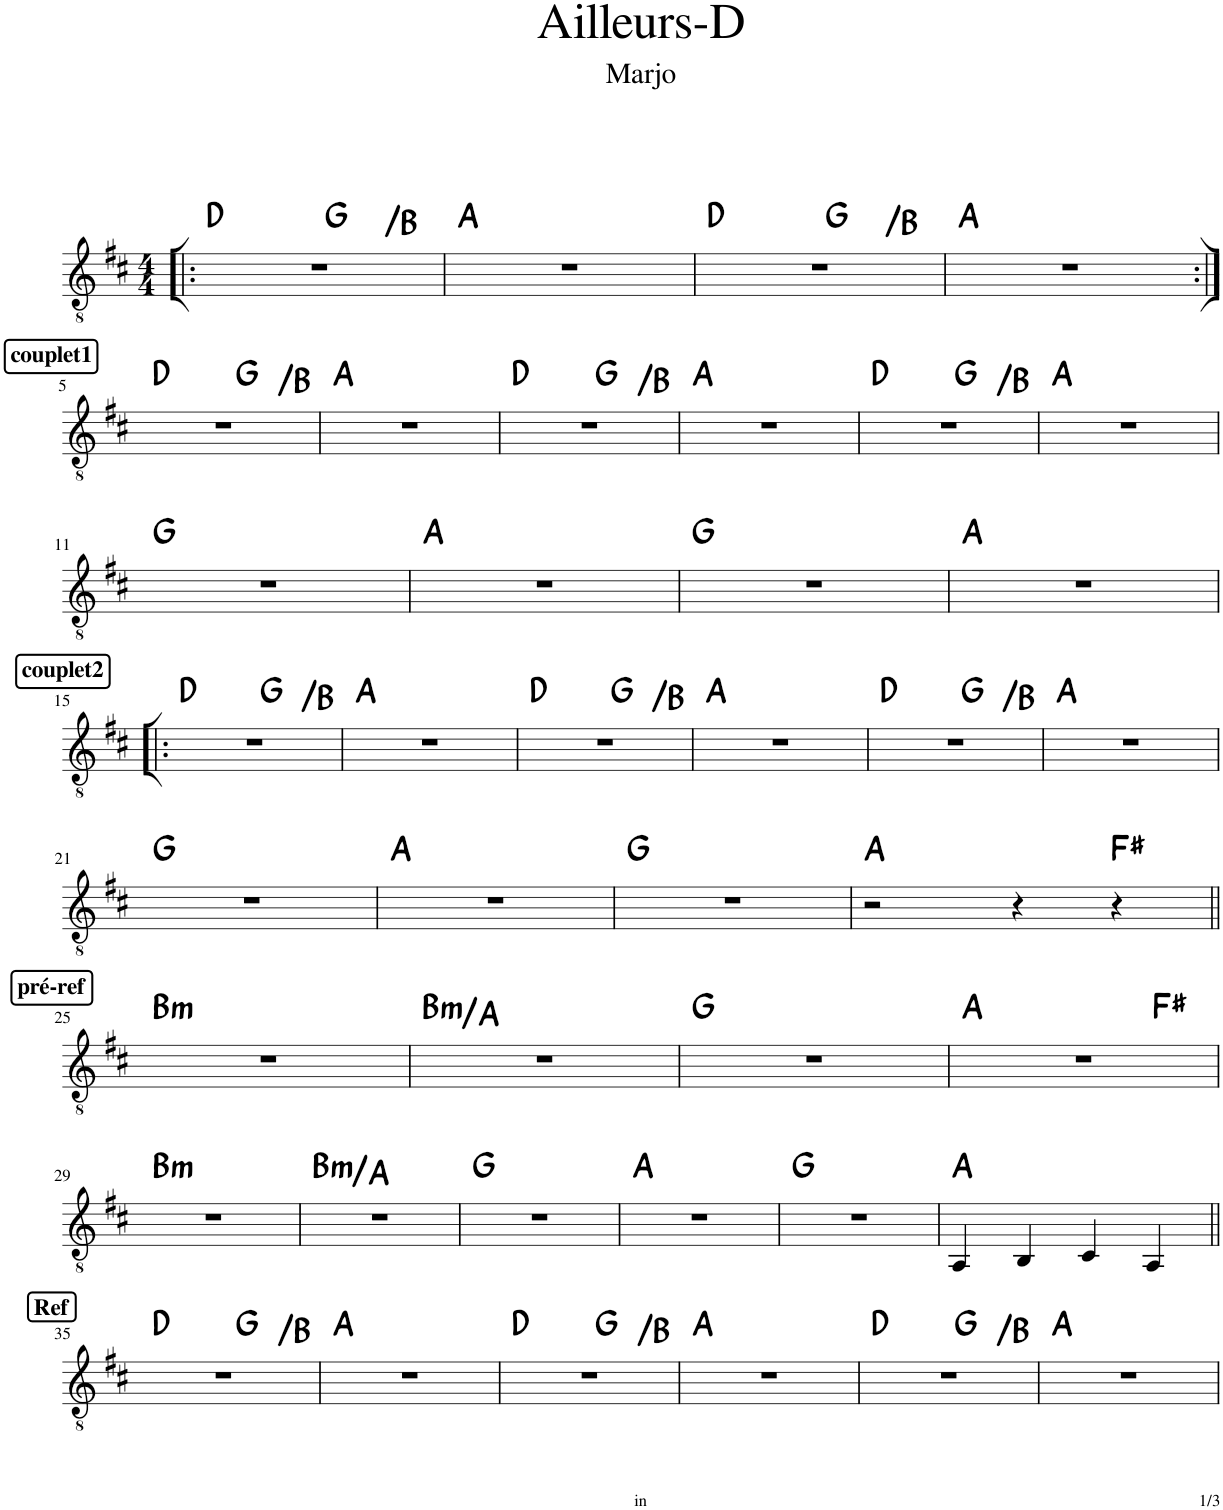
**kern	**harte
*part1	*part1
*staff1	*
*I"Classical Guitar	*
*I'Guit.	*
*clefGv2	*
*k[f#c#]	*
*M4/4	*
=1!|:	=1!|:
!	!LO:H:n=2:kt=N.C.
*^	*
1r	2ryy	D:maj N
.	2ryy	G:maj
*v	*v	*
=2	=2
1r	A:maj
=3	=3
!	!LO:H:n=2:kt=N.C.
*^	*
1r	2ryy	D:maj N
.	2ryy	G:maj
*v	*v	*
=4	=4
1r	A:maj
!!LO:LB:g=z
!!LO:REH:place=s1:a:B:cj:fs=11:t=couplet1
=5:|!	=5:|!
!	!LO:H:n=2:kt=N.C.
*^	*
1r	2ryy	D:maj N
.	2ryy	G:maj
*v	*v	*
=6	=6
1r	A:maj
=7	=7
!	!LO:H:n=2:kt=N.C.
*^	*
1r	2ryy	D:maj N
.	2ryy	G:maj
*v	*v	*
=8	=8
1r	A:maj
=9	=9
!	!LO:H:n=2:kt=N.C.
*^	*
1r	2ryy	D:maj N
.	2ryy	G:maj
*v	*v	*
=10	=10
1r	A:maj
!!LO:LB:g=z
=11	=11
1r	G:maj
=12	=12
1r	A:maj
=13	=13
1r	G:maj
=14	=14
1r	A:maj
!!LO:LB:g=z
!!LO:REH:place=s1:a:B:cj:fs=11:t=couplet2
=15!|:	=15!|:
!	!LO:H:n=2:kt=N.C.
*^	*
1r	2ryy	D:maj N
.	2ryy	G:maj
*v	*v	*
=16	=16
1r	A:maj
=17	=17
!	!LO:H:n=2:kt=N.C.
*^	*
1r	2ryy	D:maj N
.	2ryy	G:maj
*v	*v	*
=18	=18
1r	A:maj
=19	=19
!	!LO:H:n=2:kt=N.C.
*^	*
1r	2ryy	D:maj N
.	2ryy	G:maj
*v	*v	*
=20	=20
1r	A:maj
!!LO:LB:g=z
=21	=21
1r	G:maj
=22	=22
1r	A:maj
=23	=23
1r	G:maj
=24	=24
2r	A:maj
4r	.
4r	F#:maj
!!LO:LB:g=z
!!LO:REH:place=s1:a:B:cj:fs=11:t=pré-ref
=25||	=25||
!	!LO:H:kt=m
1r	B:min
=26	=26
!	!LO:H:kt=m
1r	B:min/b7
=27	=27
1r	G:maj
=28	=28
*^	*
1r	2.ryy	A:maj
.	4ryy	F#:maj
!!LO:LB:g=z	!!
=29	=29	=29
!	!	!LO:H:kt=m
*v	*v	*
1r	B:min
=30	=30
!	!LO:H:kt=m
1r	B:min/b7
=31	=31
1r	G:maj
=32	=32
1r	A:maj
=33	=33
1r	G:maj
=34	=34
4AA/	A:maj
4BB/	.
4C#/	.
4AA/	.
!!LO:LB:g=z
!!LO:REH:place=s1:a:B:cj:fs=11:t=Ref
=35||	=35||
!	!LO:H:n=2:kt=N.C.
*^	*
1r	2ryy	D:maj N
.	2ryy	G:maj
*v	*v	*
=36	=36
1r	A:maj
=37	=37
!	!LO:H:n=2:kt=N.C.
*^	*
1r	2ryy	D:maj N
.	2ryy	G:maj
*v	*v	*
=38	=38
1r	A:maj
=39	=39
!	!LO:H:n=2:kt=N.C.
*^	*
1r	2ryy	D:maj N
.	2ryy	G:maj
*v	*v	*
=40	=40
1r	A:maj
=	=
*-	*-
